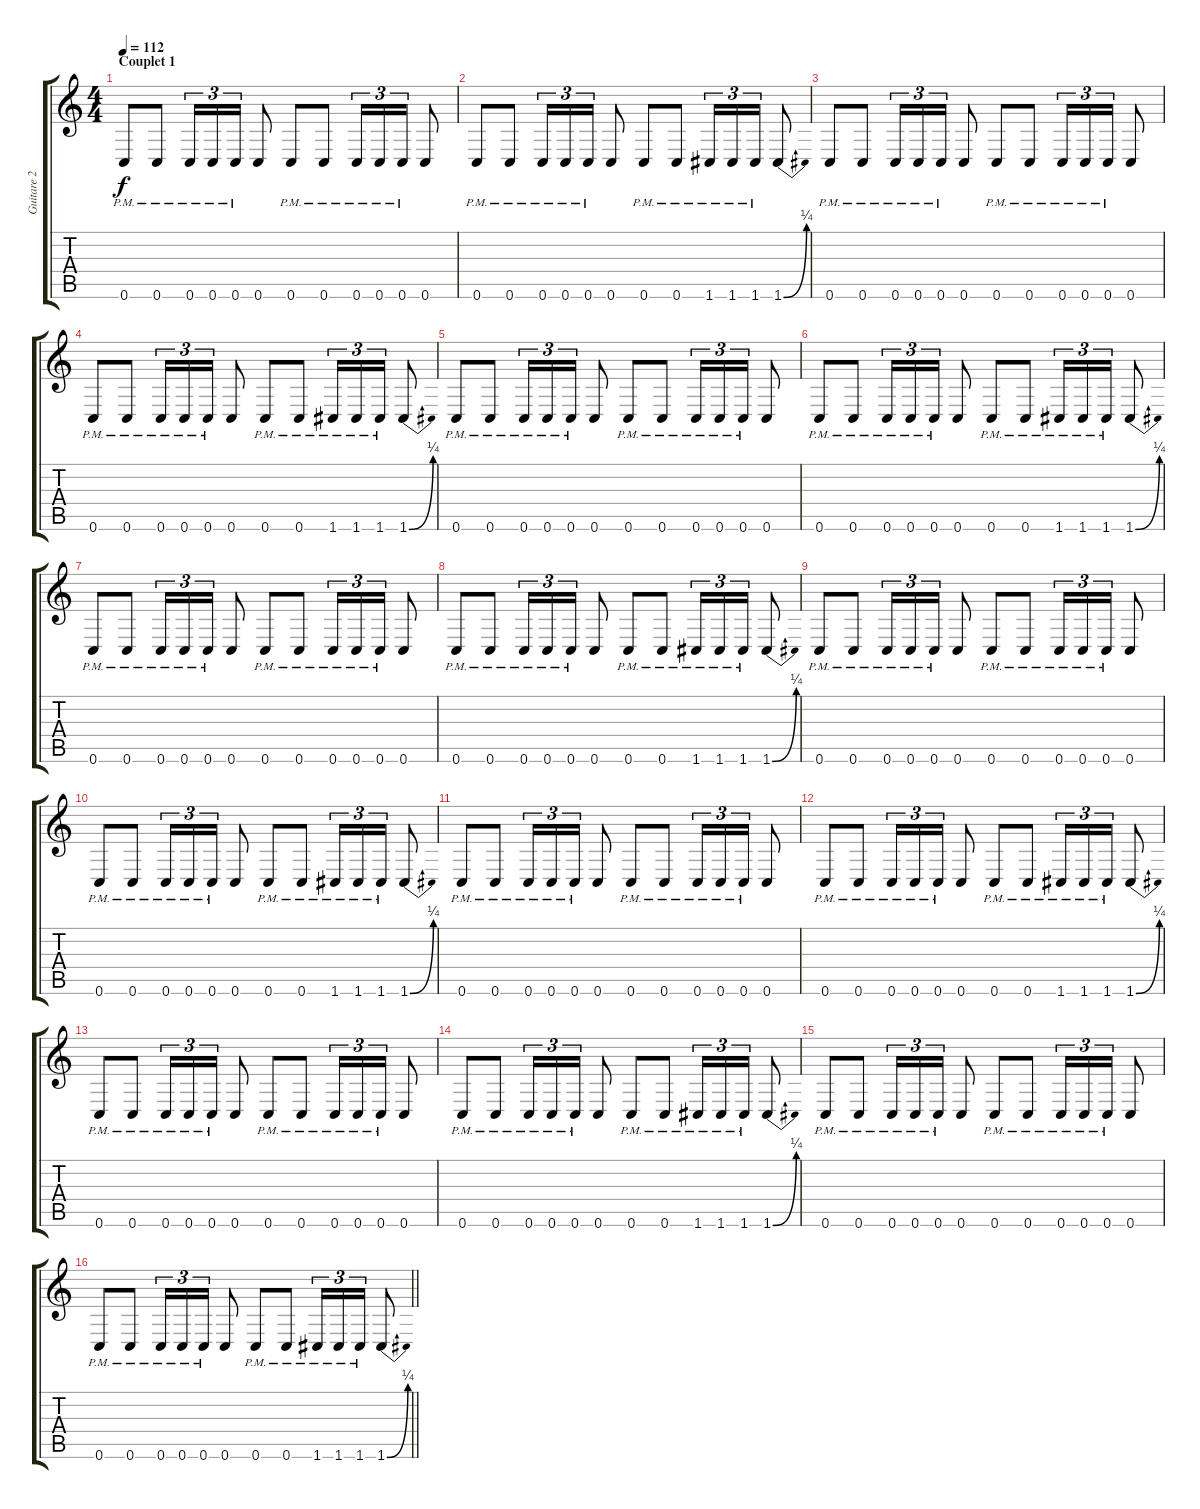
\track ("Guitare 2" "Guitare 2") {instrument distortionguitar}
\staff {score tabs}
\tuning (D4 A3 F3 C3 G2 C2) {hide}
\ts (4 4)
\section ("" "Couplet 1")
\tempo 112
\clef g2
\ks c
0.6{pm}.8{dy f} 0.6{pm}.8 0.6{pm}.16{tu (3 2)} 0.6{pm}.16{tu (3 2)} 0.6{pm}.16{tu (3 2)} 0.6.8 0.6{pm}.8 0.6{pm}.8 0.6{pm}.16{tu (3 2)} 0.6{pm}.16{tu (3 2)} 0.6{pm}.16{tu (3 2)} 0.6.8 |
0.6{pm}.8 0.6{pm}.8 0.6{pm}.16{tu (3 2)} 0.6{pm}.16{tu (3 2)} 0.6{pm}.16{tu (3 2)} 0.6.8 0.6{pm}.8 0.6{pm}.8 1.6{pm}.16{tu (3 2)} 1.6{pm}.16{tu (3 2)} 1.6{pm}.16{tu (3 2)} 1.6{be (bend 0 0 60 1)}.8 |
0.6{pm}.8 0.6{pm}.8 0.6{pm}.16{tu (3 2)} 0.6{pm}.16{tu (3 2)} 0.6{pm}.16{tu (3 2)} 0.6.8 0.6{pm}.8 0.6{pm}.8 0.6{pm}.16{tu (3 2)} 0.6{pm}.16{tu (3 2)} 0.6{pm}.16{tu (3 2)} 0.6.8 |
0.6{pm}.8 0.6{pm}.8 0.6{pm}.16{tu (3 2)} 0.6{pm}.16{tu (3 2)} 0.6{pm}.16{tu (3 2)} 0.6.8 0.6{pm}.8 0.6{pm}.8 1.6{pm}.16{tu (3 2)} 1.6{pm}.16{tu (3 2)} 1.6{pm}.16{tu (3 2)} 1.6{be (bend 0 0 60 1)}.8 |
0.6{pm}.8 0.6{pm}.8 0.6{pm}.16{tu (3 2)} 0.6{pm}.16{tu (3 2)} 0.6{pm}.16{tu (3 2)} 0.6.8 0.6{pm}.8 0.6{pm}.8 0.6{pm}.16{tu (3 2)} 0.6{pm}.16{tu (3 2)} 0.6{pm}.16{tu (3 2)} 0.6.8 |
0.6{pm}.8 0.6{pm}.8 0.6{pm}.16{tu (3 2)} 0.6{pm}.16{tu (3 2)} 0.6{pm}.16{tu (3 2)} 0.6.8 0.6{pm}.8 0.6{pm}.8 1.6{pm}.16{tu (3 2)} 1.6{pm}.16{tu (3 2)} 1.6{pm}.16{tu (3 2)} 1.6{be (bend 0 0 60 1)}.8 |
0.6{pm}.8 0.6{pm}.8 0.6{pm}.16{tu (3 2)} 0.6{pm}.16{tu (3 2)} 0.6{pm}.16{tu (3 2)} 0.6.8 0.6{pm}.8 0.6{pm}.8 0.6{pm}.16{tu (3 2)} 0.6{pm}.16{tu (3 2)} 0.6{pm}.16{tu (3 2)} 0.6.8 |
0.6{pm}.8 0.6{pm}.8 0.6{pm}.16{tu (3 2)} 0.6{pm}.16{tu (3 2)} 0.6{pm}.16{tu (3 2)} 0.6.8 0.6{pm}.8 0.6{pm}.8 1.6{pm}.16{tu (3 2)} 1.6{pm}.16{tu (3 2)} 1.6{pm}.16{tu (3 2)} 1.6{be (bend 0 0 60 1)}.8 |
0.6{pm}.8 0.6{pm}.8 0.6{pm}.16{tu (3 2)} 0.6{pm}.16{tu (3 2)} 0.6{pm}.16{tu (3 2)} 0.6.8 0.6{pm}.8 0.6{pm}.8 0.6{pm}.16{tu (3 2)} 0.6{pm}.16{tu (3 2)} 0.6{pm}.16{tu (3 2)} 0.6.8 |
0.6{pm}.8 0.6{pm}.8 0.6{pm}.16{tu (3 2)} 0.6{pm}.16{tu (3 2)} 0.6{pm}.16{tu (3 2)} 0.6.8 0.6{pm}.8 0.6{pm}.8 1.6{pm}.16{tu (3 2)} 1.6{pm}.16{tu (3 2)} 1.6{pm}.16{tu (3 2)} 1.6{be (bend 0 0 60 1)}.8 |
0.6{pm}.8 0.6{pm}.8 0.6{pm}.16{tu (3 2)} 0.6{pm}.16{tu (3 2)} 0.6{pm}.16{tu (3 2)} 0.6.8 0.6{pm}.8 0.6{pm}.8 0.6{pm}.16{tu (3 2)} 0.6{pm}.16{tu (3 2)} 0.6{pm}.16{tu (3 2)} 0.6.8 |
0.6{pm}.8 0.6{pm}.8 0.6{pm}.16{tu (3 2)} 0.6{pm}.16{tu (3 2)} 0.6{pm}.16{tu (3 2)} 0.6.8 0.6{pm}.8 0.6{pm}.8 1.6{pm}.16{tu (3 2)} 1.6{pm}.16{tu (3 2)} 1.6{pm}.16{tu (3 2)} 1.6{be (bend 0 0 60 1)}.8 |
0.6{pm}.8 0.6{pm}.8 0.6{pm}.16{tu (3 2)} 0.6{pm}.16{tu (3 2)} 0.6{pm}.16{tu (3 2)} 0.6.8 0.6{pm}.8 0.6{pm}.8 0.6{pm}.16{tu (3 2)} 0.6{pm}.16{tu (3 2)} 0.6{pm}.16{tu (3 2)} 0.6.8 |
0.6{pm}.8 0.6{pm}.8 0.6{pm}.16{tu (3 2)} 0.6{pm}.16{tu (3 2)} 0.6{pm}.16{tu (3 2)} 0.6.8 0.6{pm}.8 0.6{pm}.8 1.6{pm}.16{tu (3 2)} 1.6{pm}.16{tu (3 2)} 1.6{pm}.16{tu (3 2)} 1.6{be (bend 0 0 60 1)}.8 |
0.6{pm}.8 0.6{pm}.8 0.6{pm}.16{tu (3 2)} 0.6{pm}.16{tu (3 2)} 0.6{pm}.16{tu (3 2)} 0.6.8 0.6{pm}.8 0.6{pm}.8 0.6{pm}.16{tu (3 2)} 0.6{pm}.16{tu (3 2)} 0.6{pm}.16{tu (3 2)} 0.6.8 |
\barLineRight lightlight
0.6{pm}.8 0.6{pm}.8 0.6{pm}.16{tu (3 2)} 0.6{pm}.16{tu (3 2)} 0.6{pm}.16{tu (3 2)} 0.6.8 0.6{pm}.8 0.6{pm}.8 1.6{pm}.16{tu (3 2)} 1.6{pm}.16{tu (3 2)} 1.6{pm}.16{tu (3 2)} 1.6{be (bend 0 0 60 1)}.8
